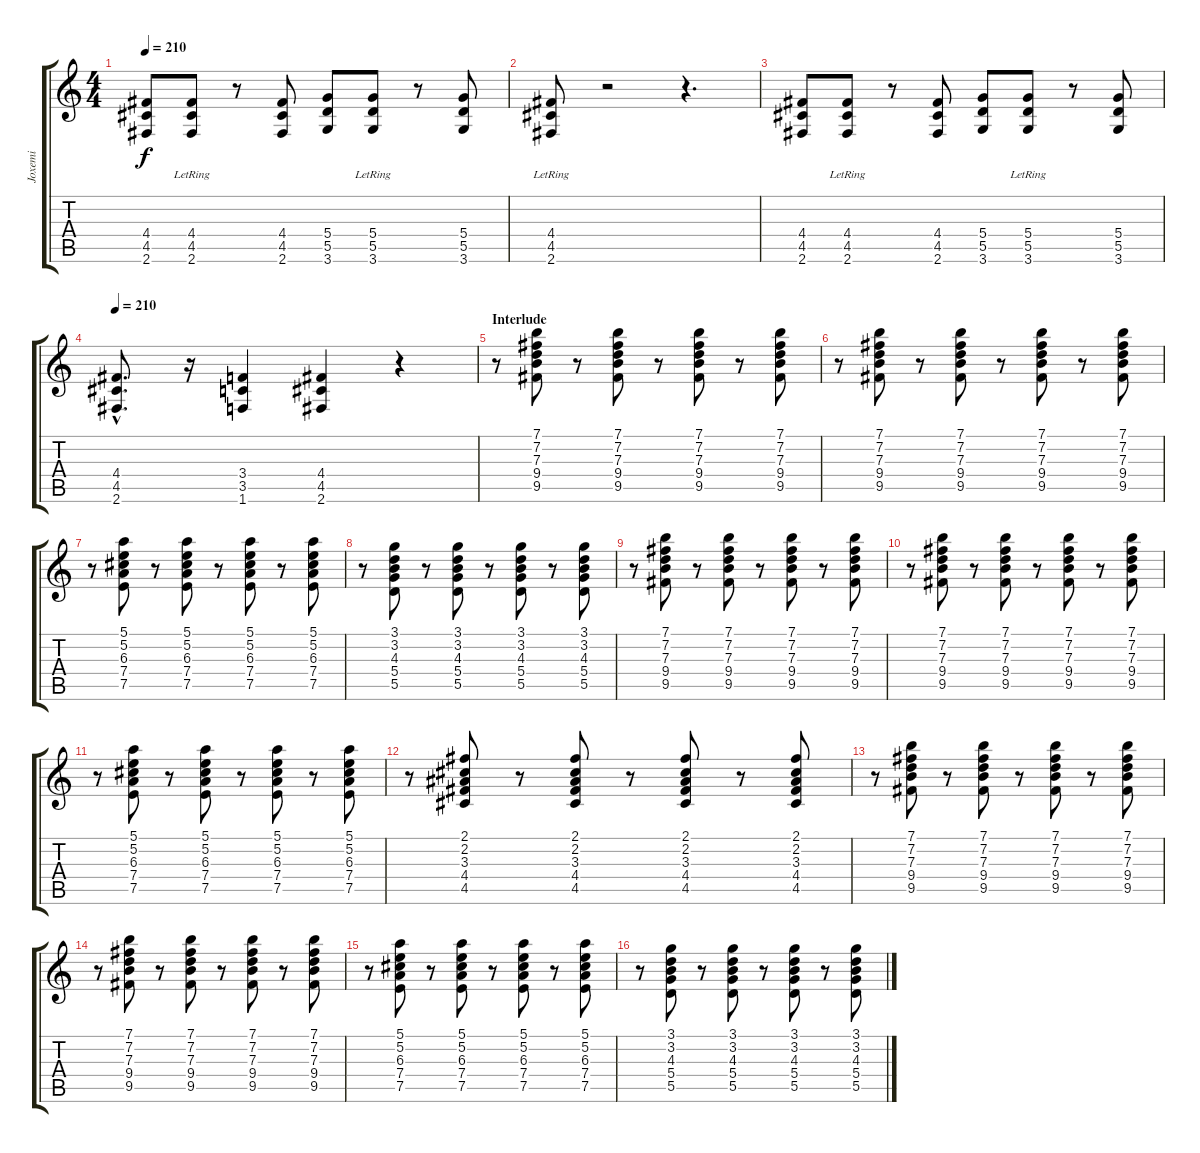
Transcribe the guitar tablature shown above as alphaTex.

\track ("Joxemi" "Joxemi") {instrument distortionguitar}
\staff {score tabs}
\tuning (E4 B3 G3 D3 A2 E2) {hide}
\ts (4 4)
\tempo 210
\clef g2
\ks c
(4.4 4.5 2.6).8{dy f volume 14 instrument distortionguitar} (4.4{lr} 4.5{lr} 2.6{lr}).8 r.8 (4.4 4.5 2.6).8 (5.4 5.5 3.6).8 (5.4{lr} 5.5{lr} 3.6{lr}).8 r.8 (5.4 5.5 3.6).8 |
(4.4{lr} 4.5{lr} 2.6{lr}).8 r.2 r.4{d} |
(4.4 4.5 2.6).8{volume 14 instrument distortionguitar} (4.4{lr} 4.5{lr} 2.6{lr}).8 r.8 (4.4 4.5 2.6).8 (5.4 5.5 3.6).8 (5.4{lr} 5.5{lr} 3.6{lr}).8 r.8 (5.4 5.5 3.6).8 |
\tempo 210
(4.4{hac} 4.5{hac} 2.6{hac}).8{d} r.16 (3.4 3.5 1.6).4 (4.4 4.5 2.6).4 r.4 |
\section ("" "Interlude")
r.8{volume 10 instrument electricguitarmuted} (7.1 7.2 7.3 9.4 9.5).8 r.8 (7.1 7.2 7.3 9.4 9.5).8 r.8 (7.1 7.2 7.3 9.4 9.5).8 r.8 (7.1 7.2 7.3 9.4 9.5).8 |
r.8 (7.1 7.2 7.3 9.4 9.5).8 r.8 (7.1 7.2 7.3 9.4 9.5).8 r.8 (7.1 7.2 7.3 9.4 9.5).8 r.8 (7.1 7.2 7.3 9.4 9.5).8 |
r.8 (5.1 5.2 6.3 7.4 7.5).8 r.8 (5.1 5.2 6.3 7.4 7.5).8 r.8 (5.1 5.2 6.3 7.4 7.5).8 r.8 (5.1 5.2 6.3 7.4 7.5).8 |
r.8 (3.1 3.2 4.3 5.4 5.5).8 r.8 (3.1 3.2 4.3 5.4 5.5).8 r.8 (3.1 3.2 4.3 5.4 5.5).8 r.8 (3.1 3.2 4.3 5.4 5.5).8 |
r.8 (7.1 7.2 7.3 9.4 9.5).8 r.8 (7.1 7.2 7.3 9.4 9.5).8 r.8 (7.1 7.2 7.3 9.4 9.5).8 r.8 (7.1 7.2 7.3 9.4 9.5).8 |
r.8 (7.1 7.2 7.3 9.4 9.5).8 r.8 (7.1 7.2 7.3 9.4 9.5).8 r.8 (7.1 7.2 7.3 9.4 9.5).8 r.8 (7.1 7.2 7.3 9.4 9.5).8 |
r.8 (5.1 5.2 6.3 7.4 7.5).8 r.8 (5.1 5.2 6.3 7.4 7.5).8 r.8 (5.1 5.2 6.3 7.4 7.5).8 r.8 (5.1 5.2 6.3 7.4 7.5).8 |
r.8 (2.1 2.2 3.3 4.4 4.5).8 r.8 (2.1 2.2 3.3 4.4 4.5).8 r.8 (2.1 2.2 3.3 4.4 4.5).8 r.8 (2.1 2.2 3.3 4.4 4.5).8 |
r.8 (7.1 7.2 7.3 9.4 9.5).8 r.8 (7.1 7.2 7.3 9.4 9.5).8 r.8 (7.1 7.2 7.3 9.4 9.5).8 r.8 (7.1 7.2 7.3 9.4 9.5).8 |
r.8 (7.1 7.2 7.3 9.4 9.5).8 r.8 (7.1 7.2 7.3 9.4 9.5).8 r.8 (7.1 7.2 7.3 9.4 9.5).8 r.8 (7.1 7.2 7.3 9.4 9.5).8 |
r.8 (5.1 5.2 6.3 7.4 7.5).8 r.8 (5.1 5.2 6.3 7.4 7.5).8 r.8 (5.1 5.2 6.3 7.4 7.5).8 r.8 (5.1 5.2 6.3 7.4 7.5).8 |
r.8 (3.1 3.2 4.3 5.4 5.5).8 r.8 (3.1 3.2 4.3 5.4 5.5).8 r.8 (3.1 3.2 4.3 5.4 5.5).8 r.8 (3.1 3.2 4.3 5.4 5.5).8
